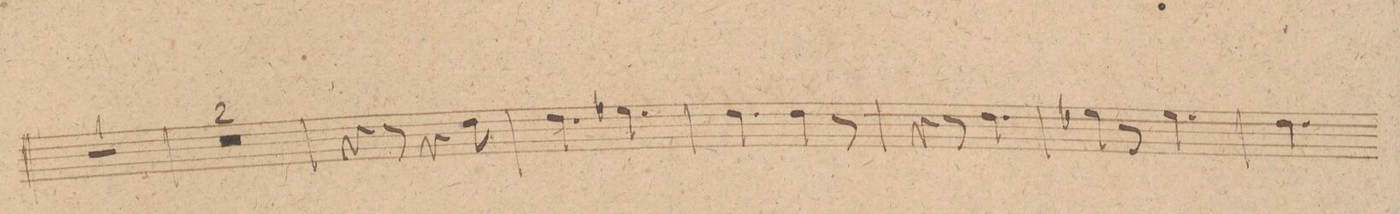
**kern	**dynam
*I"Corno 1mo in D	*
*clefG2	*
*k[f#c#]	*
*M6/8	*
2.r	.
=100	=100
1.r	.
=101	=101
=102	=102
4r	.
8r	.
4r	.
8ee\	.
=103	=103
4.ee\	.
4.ff\	.
=104	=104
4.ee\	.
4ee\	.
8r	.
=105	=105
4r	.
8r	.
4.ee\	.
=106	=106
4ff#\	.
8r	.
4.ff\	.
=107	=107
4.ee\	.
*-	*-
